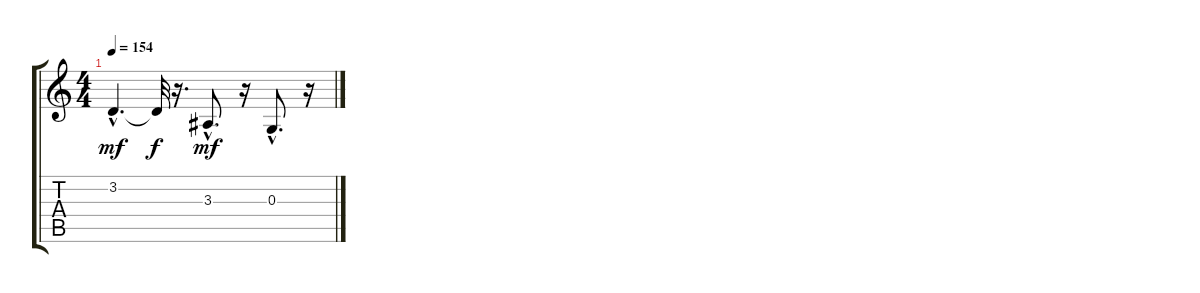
\track "" {instrument stringensemble1}
\staff {score tabs}
\tuning (E4 B3 G3 D3 A2 E2) {hide}
\ts (4 4)
\tempo 154
\clef g2
\ks c
3.2{hac}.4{d dy mf} 3.2{t}.32{dy f} r.16{d} 3.3{hac}.8{d dy mf} r.16 0.3{hac}.8{d} r.16
